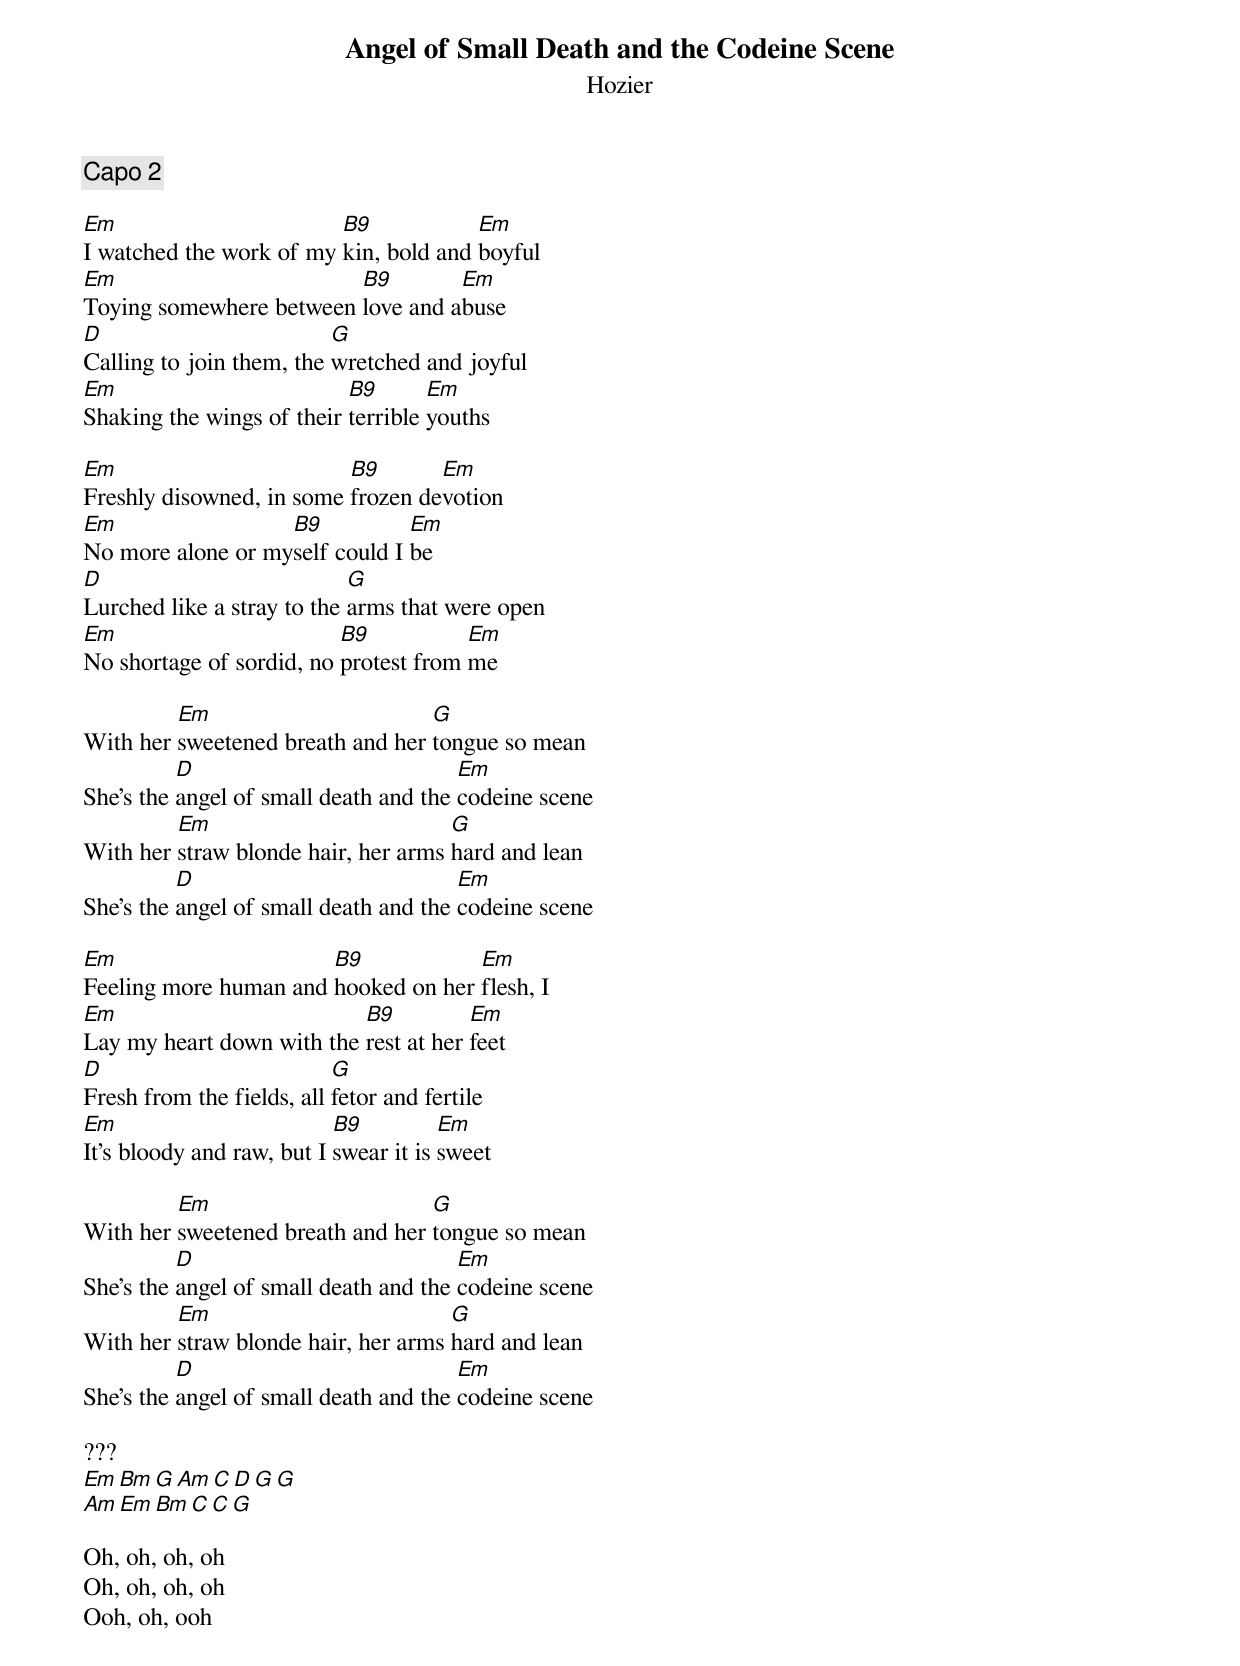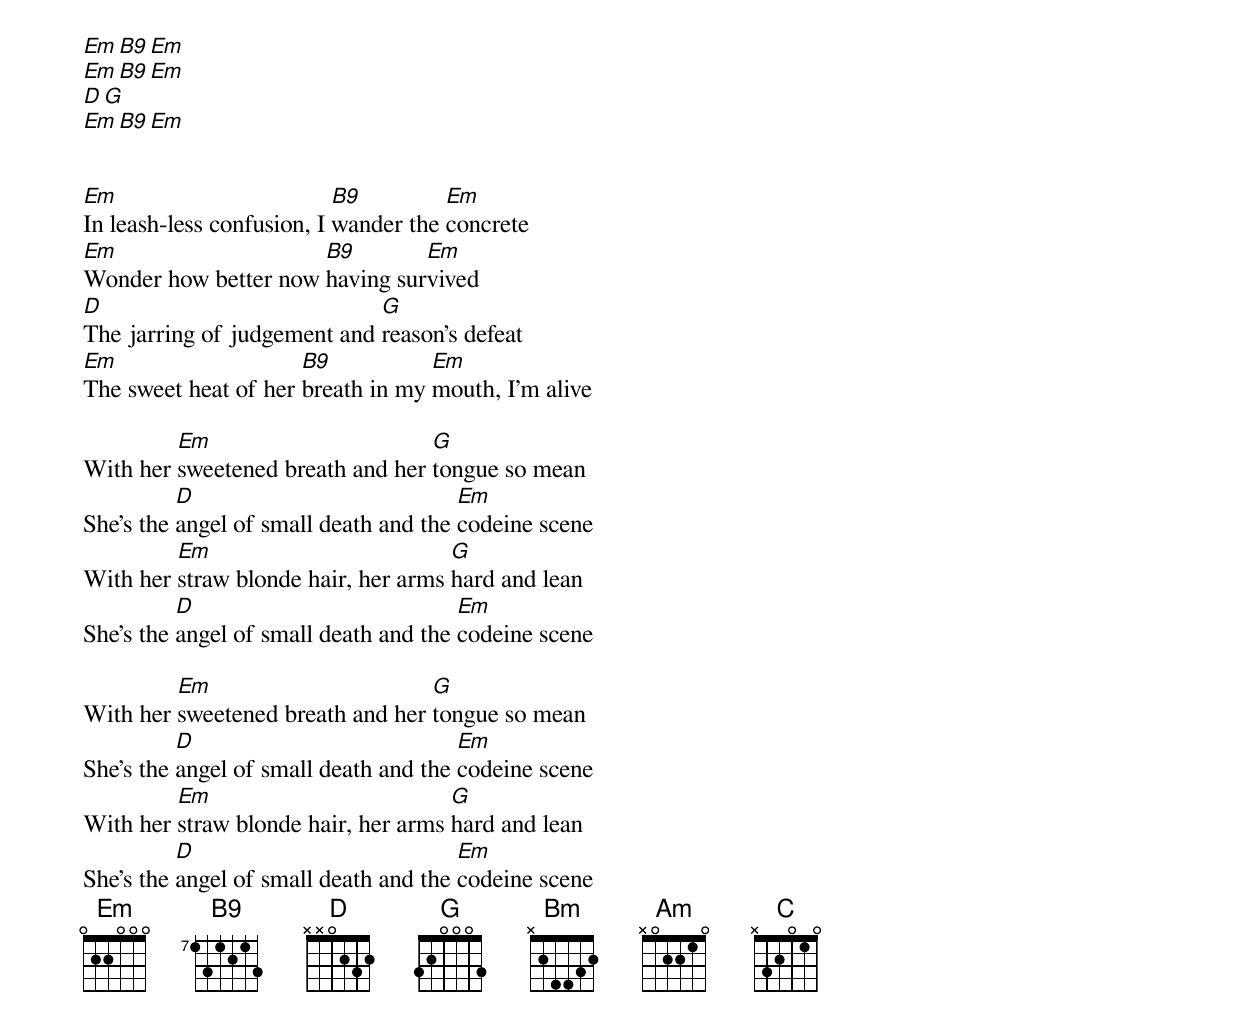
Angel of Small Death and the Codeine Scene
Hozier

Capo 2

Em                       B9            Em
I watched the work of my kin, bold and boyful
Em                       B9        Em
Toying somewhere between love and abuse
D                         G
Calling to join them, the wretched and joyful
Em                         B9       Em
Shaking the wings of their terrible youths

Em                        B9       Em
Freshly disowned, in some frozen devotion
Em                 B9           Em
No more alone or myself could I be
D                           G
Lurched like a stray to the arms that were open
Em                        B9           Em
No shortage of sordid, no protest from me

         Em                       G
With her sweetened breath and her tongue so mean
          D                            Em
She's the angel of small death and the codeine scene
         Em                          G
With her straw blonde hair, her arms hard and lean
          D                            Em
She's the angel of small death and the codeine scene

Em                     B9            Em
Feeling more human and hooked on her flesh, I
Em                         B9          Em
Lay my heart down with the rest at her feet
D                          G
Fresh from the fields, all fetor and fertile
Em                         B9          Em
It's bloody and raw, but I swear it is sweet

         Em                       G
With her sweetened breath and her tongue so mean
          D                            Em
She's the angel of small death and the codeine scene
         Em                          G
With her straw blonde hair, her arms hard and lean
          D                            Em
She's the angel of small death and the codeine scene

???
Em Bm G Am C D G G
Am Em Bm C C G

Oh, oh, oh, oh
Oh, oh, oh, oh
Ooh, oh, ooh

Em B9 Em
Em B9 Em
D G
Em B9 Em


Em                         B9         Em
In leash-less confusion, I wander the concrete
Em                    B9        Em
Wonder how better now having survived
D                            G
The jarring of judgement and reason's defeat
Em                    B9           Em
The sweet heat of her breath in my mouth, I'm alive

         Em                       G
With her sweetened breath and her tongue so mean
          D                            Em
She's the angel of small death and the codeine scene
         Em                          G
With her straw blonde hair, her arms hard and lean
          D                            Em
She's the angel of small death and the codeine scene

         Em                       G
With her sweetened breath and her tongue so mean
          D                            Em
She's the angel of small death and the codeine scene
         Em                          G
With her straw blonde hair, her arms hard and lean
          D                            Em
She's the angel of small death and the codeine scene
